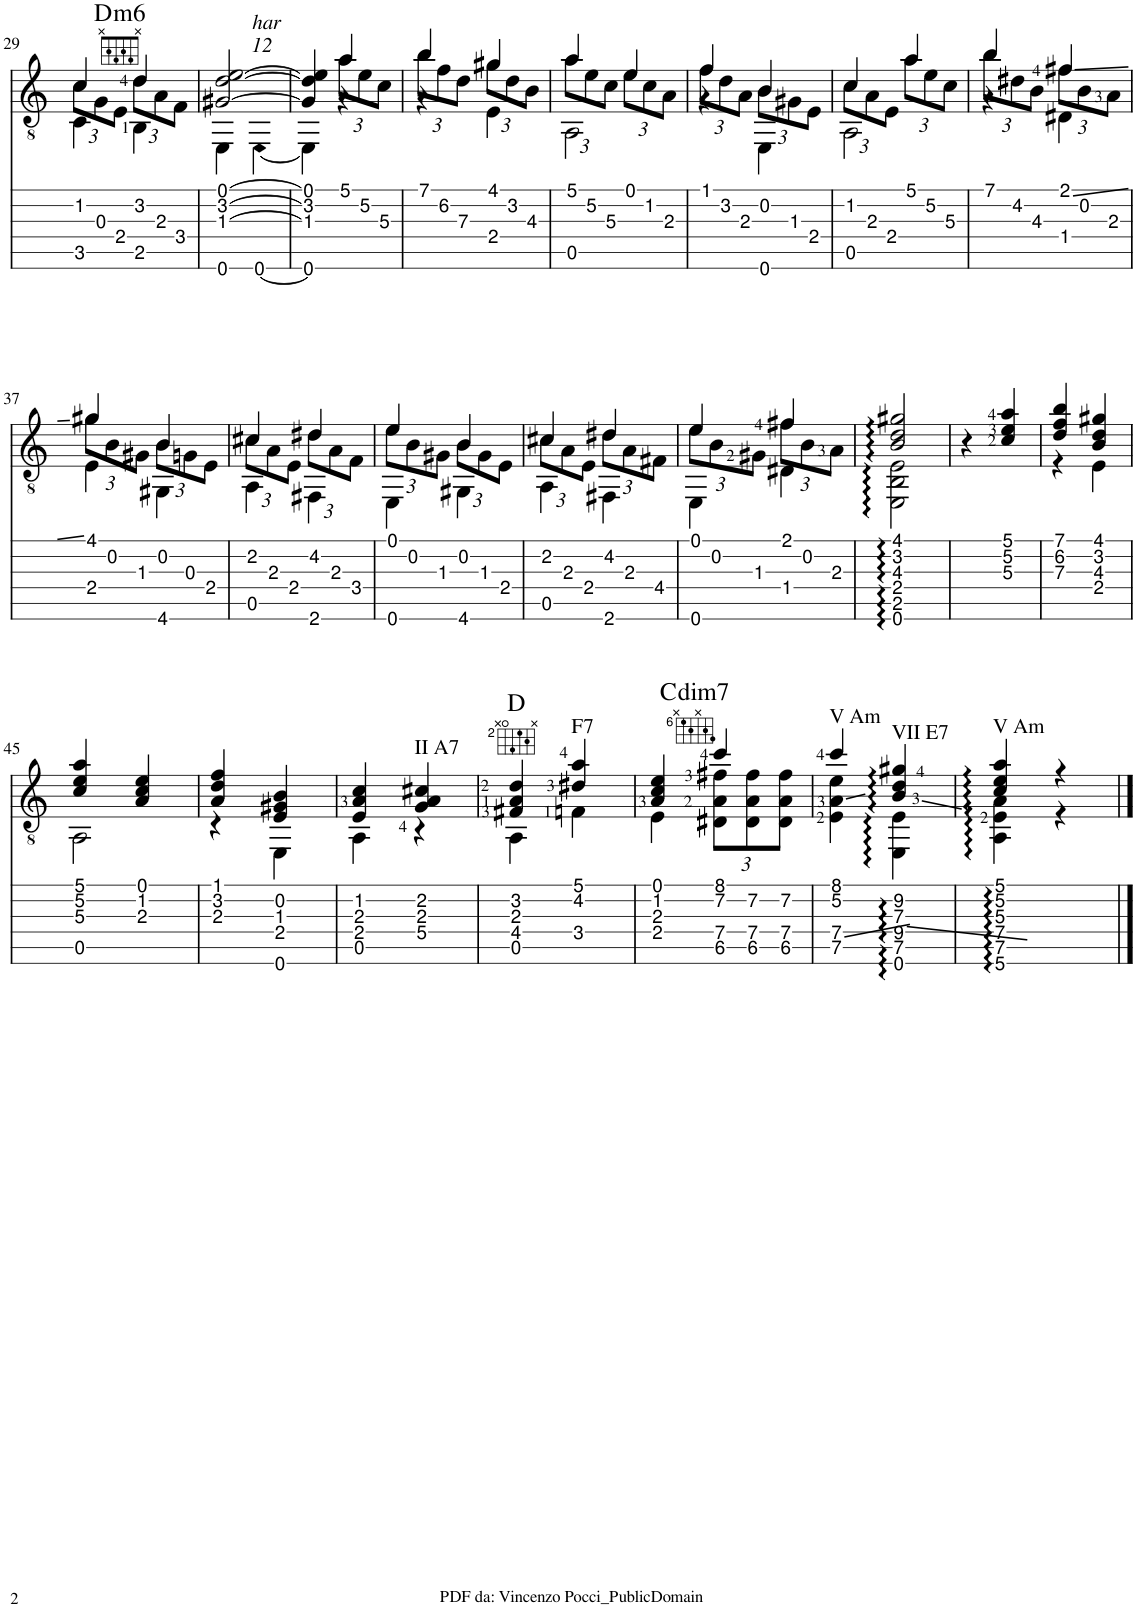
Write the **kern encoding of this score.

**kern	**kern	**harte
*part1	*part1	*part1
*staff2	*staff1	*
*I"Guitar	*	*
*I'Guit.	*	*
!!LO:PB:g=z
*	*clefGv2	*
*k[]	*k[]	*
*M2/4	*M2/4	*
=29	=29	=29
*^	*^	*
*	*Xbrackettup	*	*Xbrackettup	*
*	*^	*	*^	*
4c	12cL	4C	4c/	12c\L	4C\	.
.	12G	.	.	12G\	.	.
.	12EJ	.	.	12E\J	.	.
!	!	!	!	!	!	!LO:H:kt=m6
4d	12dL	4BB	4d/	12d\L	4BB\	D:min6
.	12A	.	.	12A\	.	.
.	12FJ	.	.	12F\J	.	.
*	*v	*v	*	*	*	*
*	*	*	*v	*v	*
=30	=30	=30	=30	=30
[2G# [2d [2e	4EE	[2G#X/ [2d/ [2e/	4EE\	.
!	!	!	!LO:TX:a:i:t=har	!
!	!	!	!LO:TX:a:t=12	!
.	[4EE	.	[4EE\	.
=31	=31	=31	=31	=31
*	*^	*	*^	*
4G#] 4d] 4e]	4ryy	4EE]	4G#/] 4d/] 4e/]	4ryy	4EE\]	.
4a	12aL	4r	4a/	12a\L	4r	.
.	12e	.	.	12e\	.	.
.	12cJ	.	.	12c\J	.	.
=32	=32	=32	=32	=32	=32	=32
4b	12bL	4r	4b/	12b\L	4r	.
.	12f	.	.	12f\	.	.
.	12dJ	.	.	12d\J	.	.
4g#	12g#L	4E	4g#X/	12g#\L	4E\	.
.	12d	.	.	12d\	.	.
.	12BJ	.	.	12B\J	.	.
=33	=33	=33	=33	=33	=33	=33
4a	12aL	2AA	4a/	12a\L	2AA\	.
.	12e	.	.	12e\	.	.
.	12cJ	.	.	12c\J	.	.
4e	12eL	.	4e/	12e\L	.	.
.	12c	.	.	12c\	.	.
.	12AJ	.	.	12A\J	.	.
=34	=34	=34	=34	=34	=34	=34
4f	12fL	4r	4f/	12f\L	4r	.
.	12d	.	.	12d\	.	.
.	12AJ	.	.	12A\J	.	.
4B	12BL	4EE	4B/	12B\L	4EE\	.
.	12G#	.	.	12G#X\	.	.
.	12EJ	.	.	12E\J	.	.
=35	=35	=35	=35	=35	=35	=35
4c	12cL	2AA	4c/	12c\L	2AA\	.
.	12A	.	.	12A\	.	.
.	12EJ	.	.	12E\J	.	.
4a	12aL	.	4a/	12a\L	.	.
.	12e	.	.	12e\	.	.
.	12cJ	.	.	12c\J	.	.
=36	=36	=36	=36	=36	=36	=36
4b	12bL	4r	4b/	12b\L	4r	.
.	12d#	.	.	12d#X\	.	.
.	12BJ	.	.	12B\J	.	.
4f#	12f#L	4D#	4f#X/	12f#\L	4D#X\	.
.	12B	.	.	12B\	.	.
.	12AJ	.	.	12A\J	.	.
!!LO:LB:g=z	!!	!!
=37	=37	=37	=37	=37	=37	=37
4g#	12g#L	4E	4g#X/	12g#\L	4E\	.
.	12B	.	.	12B\	.	.
.	12G#J	.	.	12G#X\J	.	.
4B	12BL	4GG#	4B/	12B\L	4GG#X\	.
.	12G	.	.	12Gn\	.	.
.	12EJ	.	.	12E\J	.	.
=38	=38	=38	=38	=38	=38	=38
4c#	12c#L	4AA	4c#X/	12c#\L	4AA\	.
.	12A	.	.	12A\	.	.
.	12EJ	.	.	12E\J	.	.
4d#	12d#L	4FF#	4d#X/	12d#\L	4FF#X\	.
.	12A	.	.	12A\	.	.
.	12FJ	.	.	12F\J	.	.
=39	=39	=39	=39	=39	=39	=39
4e	12eL	4EE	4e/	12e\L	4EE\	.
.	12B	.	.	12B\	.	.
.	12G#J	.	.	12G#X\J	.	.
4B	12BL	4GG#	4B/	12B\L	4GG#X\	.
.	12G#	.	.	12G#\	.	.
.	12EJ	.	.	12E\J	.	.
=40	=40	=40	=40	=40	=40	=40
4c#	12c#L	4AA	4c#X/	12c#\L	4AA\	.
.	12A	.	.	12A\	.	.
.	12EJ	.	.	12E\J	.	.
4d#	12d#L	4FF#	4d#X/	12d#\L	4FF#X\	.
.	12A	.	.	12A\	.	.
.	12F#J	.	.	12F#X\J	.	.
=41	=41	=41	=41	=41	=41	=41
4e	12eL	4EE	4e/	12e\L	4EE\	.
.	12B	.	.	12B\	.	.
.	12G#J	.	.	12G#X\J	.	.
4f#	12f#L	4D#	4f#X/	12f#\L	4D#X\	.
.	12B	.	.	12B\	.	.
.	12AJ	.	.	12A\J	.	.
*	*v	*v	*	*	*	*
*	*	*	*v	*v	*
=42	=42	=42	=42	=42
2B 2d 2g#	2EE 2BB 2E	2B/ 2d/ 2g#X/	2EE\ 2BB\ 2E\	.
*v	*v	*	*	*
*	*v	*v	*
=43	=43	=43
4r	4r	.
4c 4e 4a	4c/ 4e/ 4a/	.
=44	=44	=44
*^	*^	*
4d 4f 4b	4r	4d/ 4f/ 4b/	4r	.
4B 4d 4g#	4E	4B/ 4d/ 4g#X/	4E\	.
!!LO:LB:g=z	!!
=45	=45	=45	=45	=45
4c 4e 4a	2AA	4c/ 4e/ 4a/	2AA\	.
4A 4c 4e	.	4A/ 4c/ 4e/	.	.
=46	=46	=46	=46	=46
4A 4d 4f	4r	4A/ 4d/ 4f/	4r	.
4E 4G# 4B	4EE	4E/ 4G#X/ 4B/	4EE\	.
=47	=47	=47	=47	=47
4E 4A 4c	4AA	4E/ 4A/ 4c/	4AA\	.
!	!	!LO:TX:a:t=II A7	!	!
4G 4A 4c#	4r	4G/ 4A/ 4c#X/	4r	.
=48	=48	=48	=48	=48
4F# 4A 4d	4AA	4F#X/ 4A/ 4d/	4AA\	D:maj
!	!	!LO:TX:a:t=F7	!	!
4d# 4a	4F	4d#X/ 4a/	4Fn\	.
=49	=49	=49	=49	=49
4A 4c 4e	4E	4A/ 4c/ 4e/	4E\	.
!	!	!	!	!LO:H:kt=dim7
4cc	12D#\ 12A\ 12f#\L	4cc/	12D#X\ 12A\ 12f#X\L	C:dim7
.	12D#\ 12A\ 12f#\	.	12D#\ 12A\ 12f#\	.
.	12D#\ 12A\ 12f#\J	.	12D#\ 12A\ 12f#\J	.
=50	=50	=50	=50	=50
!	!	!LO:TX:a:t=V Am	!	!
4cc	4E 4A 4e	4cc/	4E\ 4A\ 4e\	.
!	!	!LO:TX:a:t=VII E7	!	!
4B 4d 4g#	4EE 4E	4B/ 4d/ 4g#X/	4EE\ 4E\	.
=51	=51	=51	=51	=51
!	!	!LO:TX:a:t=V Am	!	!
4c 4e 4a	4AA 4E 4A	4c/ 4e/ 4a/	4AA\ 4E\ 4A\	.
4r	4r	4r	4r	.
*v	*v	*	*	*
*	*v	*v	*
==	==	==
*-	*-	*-
